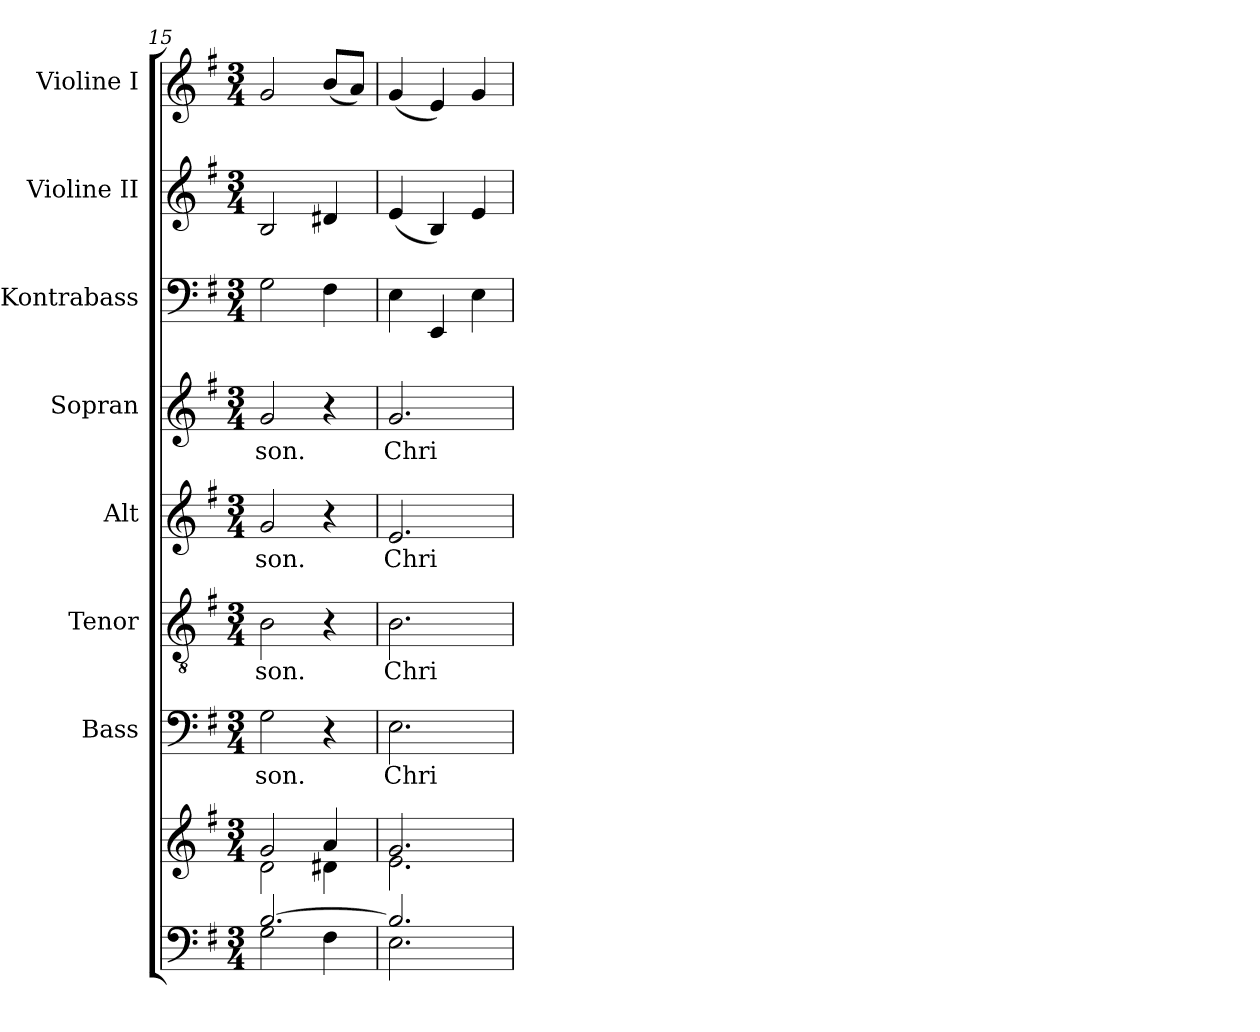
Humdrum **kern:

**kern	**kern	**kern	**text	**kern	**text	**kern	**text	**kern	**text	**kern	**kern	**kern
*part8	*part8	*part7	*part7	*part6	*part6	*part5	*part5	*part4	*part4	*part3	*part2	*part1
*staff9	*staff8	*staff7	*staff7	*staff6	*staff6	*staff5	*staff5	*staff4	*staff4	*staff3	*staff2	*staff1
*	*	*I"Bass	*	*I"Tenor	*	*I"Alt	*	*I"Sopran	*	*I"Kontrabass	*I"Violine II	*I"Violine I
*	*	*I'B.	*	*I'T.	*	*I'A.	*	*I'S.	*	*I'Kb.	*I'Vl. II	*I'Vl. I
*clefF4	*clefG2	*clefF4	*	*clefGv2	*	*clefG2	*	*clefG2	*	*clefF4	*clefG2	*clefG2
*	*	*	*	*	*	*	*	*	*	*ITrd7c12	*	*
*k[f#]	*k[f#]	*k[f#]	*	*k[f#]	*	*k[f#]	*	*k[f#]	*	*k[f#]	*k[f#]	*k[f#]
*G:	*G:	*G:	*	*G:	*	*G:	*	*G:	*	*G:	*G:	*G:
*M3/4	*M3/4	*M3/4	*	*M3/4	*	*M3/4	*	*M3/4	*	*M3/4	*M3/4	*M3/4
=15	=15	=15	=15	=15	=15	=15	=15	=15	=15	=15	=15	=15
*^	*^	*	*	*	*	*	*	*	*	*	*	*
!	!	!	!	!	!LO:LY:b	!	!LO:LY:b	!	!LO:LY:b	!	!LO:LY:b	!	!	!
[>2.B/	2G\	2g/	2d\	2G\	-son.	2B\	-son.	2g/	-son.	2g/	-son.	2GG\	2B/	2g/
.	4F#\	4a/	4d#X\	4r	.	4r	.	4r	.	4r	.	4FF#\	4d#X/	(<8b/L
.	.	.	.	.	.	.	.	.	.	.	.	.	.	8a/J)
=16	=16	=16	=16	=16	=16	=16	=16	=16	=16	=16	=16	=16	=16	=16
!	!	!	!	!	!LO:LY:b	!	!LO:LY:b	!	!LO:LY:b	!	!LO:LY:b	!	!	!
2.B/]	2.E\	2.g/	2.e\	2.E\	Chri-	2.B\	Chri-	2.e/	Chri-	2.g/	Chri-	4EE\	(<4e/	(<4g/
.	.	.	.	.	.	.	.	.	.	.	.	4EEE/	4B/)	4e/)
.	.	.	.	.	.	.	.	.	.	.	.	4EE\	4e/	4g/
*v	*v	*	*	*	*	*	*	*	*	*	*	*	*	*
*	*v	*v	*	*	*	*	*	*	*	*	*	*	*
=	=	=	=	=	=	=	=	=	=	=	=	=
*-	*-	*-	*-	*-	*-	*-	*-	*-	*-	*-	*-	*-
